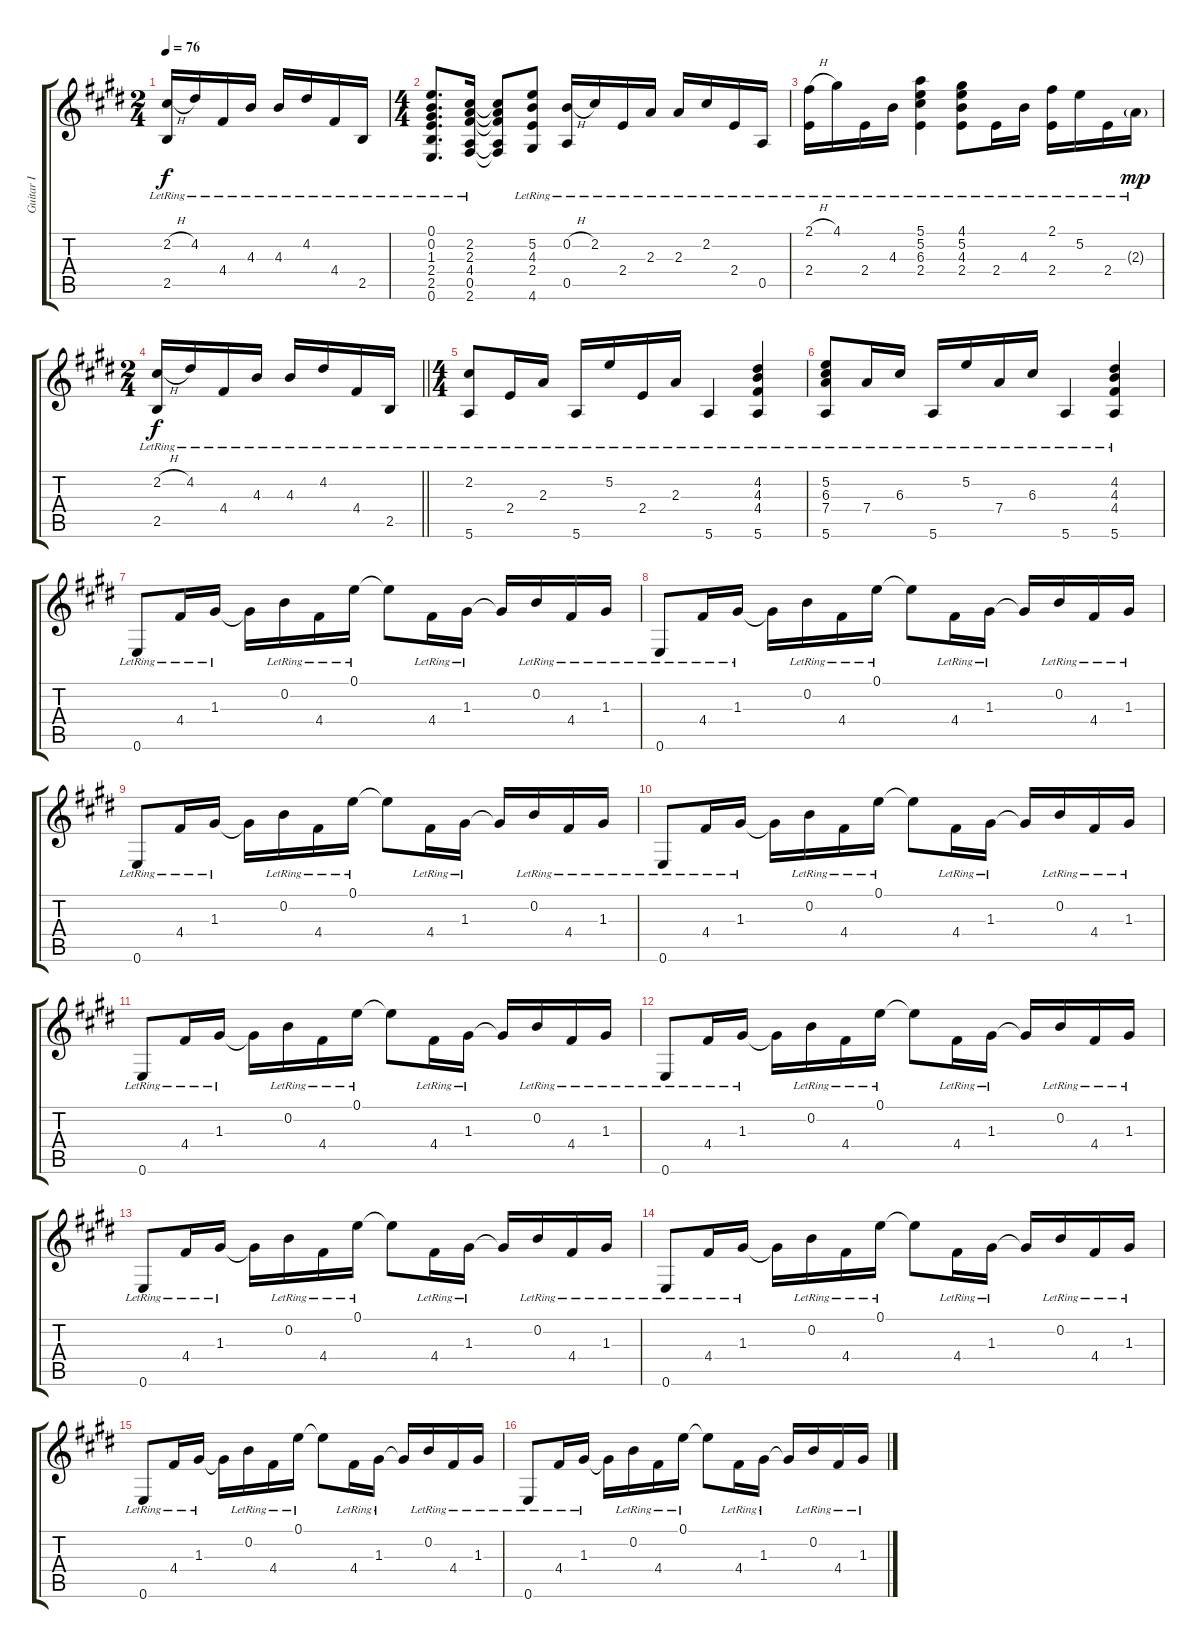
\track ("Guitar I" "Guitar I") {instrument acousticguitarsteel}
\staff {score tabs}
\tuning (E4 B3 G3 D3 A2 E2) {hide}
\ts (2 4)
\tempo 76
\clef g2
\ks c#minor
(2.2{h lr} 2.5{lr}).16{dy f} 4.2{lr}.16 4.4{lr}.16 4.3{lr}.16 4.3{lr}.16 4.2{lr}.16 4.4{lr}.16 2.5{lr}.16 |
\ts (4 4)
\ks e
(0.1{lr} 0.2{lr} 1.3{lr} 2.4{lr} 2.5{lr} 0.6{lr}).8{d} (2.2{lr} 2.3{lr} 4.4{lr} 0.5{lr} 2.6{lr}).16 (2.2{t} 2.3{t} 4.4{t} 0.5{t} 2.6{t}).8 (5.2{lr} 4.3{lr} 2.4{lr} 4.6{lr}).8 (0.2{h lr} 0.5{lr}).16 2.2{lr}.16 2.4{lr}.16 2.3{lr}.16 2.3{lr}.16 2.2{lr}.16 2.4{lr}.16 0.5{lr}.16 |
\ks c#minor
(2.1{h lr} 2.4{lr}).16 4.1{lr}.16 2.4{lr}.16 4.3{lr}.16 (5.1{lr} 5.2{lr} 6.3{lr} 2.4{lr}).4 (4.1{lr} 5.2{lr} 4.3{lr} 2.4{lr}).8 2.4{lr}.16 4.3{lr}.16 (2.1{lr} 2.4{lr}).16 5.2{lr}.16 2.4{lr}.16 2.3{g lr}.16{dy mp} |
\ts (2 4)
\barLineRight lightlight
(2.2{h lr} 2.5{lr}).16{dy f} 4.2{lr}.16 4.4{lr}.16 4.3{lr}.16 4.3{lr}.16 4.2{lr}.16 4.4{lr}.16 2.5{lr}.16 |
\ts (4 4)
\ks e
(2.2{lr} 5.6{lr}).8 2.4{lr}.16 2.3{lr}.16 5.6{lr}.16 5.2{lr}.16 2.4{lr}.16 2.3{lr}.16 5.6{lr}.4 (4.2{lr} 4.3{lr} 4.4{lr} 5.6{lr}).4 |
\ks c#minor
(5.2{lr} 6.3{lr} 7.4{lr} 5.6{lr}).8 7.4{lr}.16 6.3{lr}.16 5.6{lr}.16 5.2{lr}.16 7.4{lr}.16 6.3{lr}.16 5.6{lr}.4 (4.2{lr} 4.3{lr} 4.4{lr} 5.6{lr}).4 |
\ks e
0.6{lr}.8 4.4{lr}.16 1.3{lr}.16 1.3{t}.16 0.2{lr}.16 4.4{lr}.16 0.1{lr}.16 0.1{t}.8 4.4{lr}.16 1.3{lr}.16 1.3{t}.16 0.2{lr}.16 4.4{lr}.16 1.3{lr}.16 |
\ks c#minor
0.6{lr}.8 4.4{lr}.16 1.3{lr}.16 1.3{t}.16 0.2{lr}.16 4.4{lr}.16 0.1{lr}.16 0.1{t}.8 4.4{lr}.16 1.3{lr}.16 1.3{t}.16 0.2{lr}.16 4.4{lr}.16 1.3{lr}.16 |
\ks e
0.6{lr}.8 4.4{lr}.16 1.3{lr}.16 1.3{t}.16 0.2{lr}.16 4.4{lr}.16 0.1{lr}.16 0.1{t}.8 4.4{lr}.16 1.3{lr}.16 1.3{t}.16 0.2{lr}.16 4.4{lr}.16 1.3{lr}.16 |
\ks c#minor
0.6{lr}.8 4.4{lr}.16 1.3{lr}.16 1.3{t}.16 0.2{lr}.16 4.4{lr}.16 0.1{lr}.16 0.1{t}.8 4.4{lr}.16 1.3{lr}.16 1.3{t}.16 0.2{lr}.16 4.4{lr}.16 1.3{lr}.16 |
0.6{lr}.8 4.4{lr}.16 1.3{lr}.16 1.3{t}.16 0.2{lr}.16 4.4{lr}.16 0.1{lr}.16 0.1{t}.8 4.4{lr}.16 1.3{lr}.16 1.3{t}.16 0.2{lr}.16 4.4{lr}.16 1.3{lr}.16 |
\ks e
0.6{lr}.8 4.4{lr}.16 1.3{lr}.16 1.3{t}.16 0.2{lr}.16 4.4{lr}.16 0.1{lr}.16 0.1{t}.8 4.4{lr}.16 1.3{lr}.16 1.3{t}.16 0.2{lr}.16 4.4{lr}.16 1.3{lr}.16 |
\ks c#minor
0.6{lr}.8 4.4{lr}.16 1.3{lr}.16 1.3{t}.16 0.2{lr}.16 4.4{lr}.16 0.1{lr}.16 0.1{t}.8 4.4{lr}.16 1.3{lr}.16 1.3{t}.16 0.2{lr}.16 4.4{lr}.16 1.3{lr}.16 |
0.6{lr}.8 4.4{lr}.16 1.3{lr}.16 1.3{t}.16 0.2{lr}.16 4.4{lr}.16 0.1{lr}.16 0.1{t}.8 4.4{lr}.16 1.3{lr}.16 1.3{t}.16 0.2{lr}.16 4.4{lr}.16 1.3{lr}.16 |
\ks e
0.6{lr}.8 4.4{lr}.16 1.3{lr}.16 1.3{t}.16 0.2{lr}.16 4.4{lr}.16 0.1{lr}.16 0.1{t}.8 4.4{lr}.16 1.3{lr}.16 1.3{t}.16 0.2{lr}.16 4.4{lr}.16 1.3{lr}.16 |
\ks c#minor
0.6{lr}.8 4.4{lr}.16 1.3{lr}.16 1.3{t}.16 0.2{lr}.16 4.4{lr}.16 0.1{lr}.16 0.1{t}.8 4.4{lr}.16 1.3{lr}.16 1.3{t}.16 0.2{lr}.16 4.4{lr}.16 1.3{lr}.16
